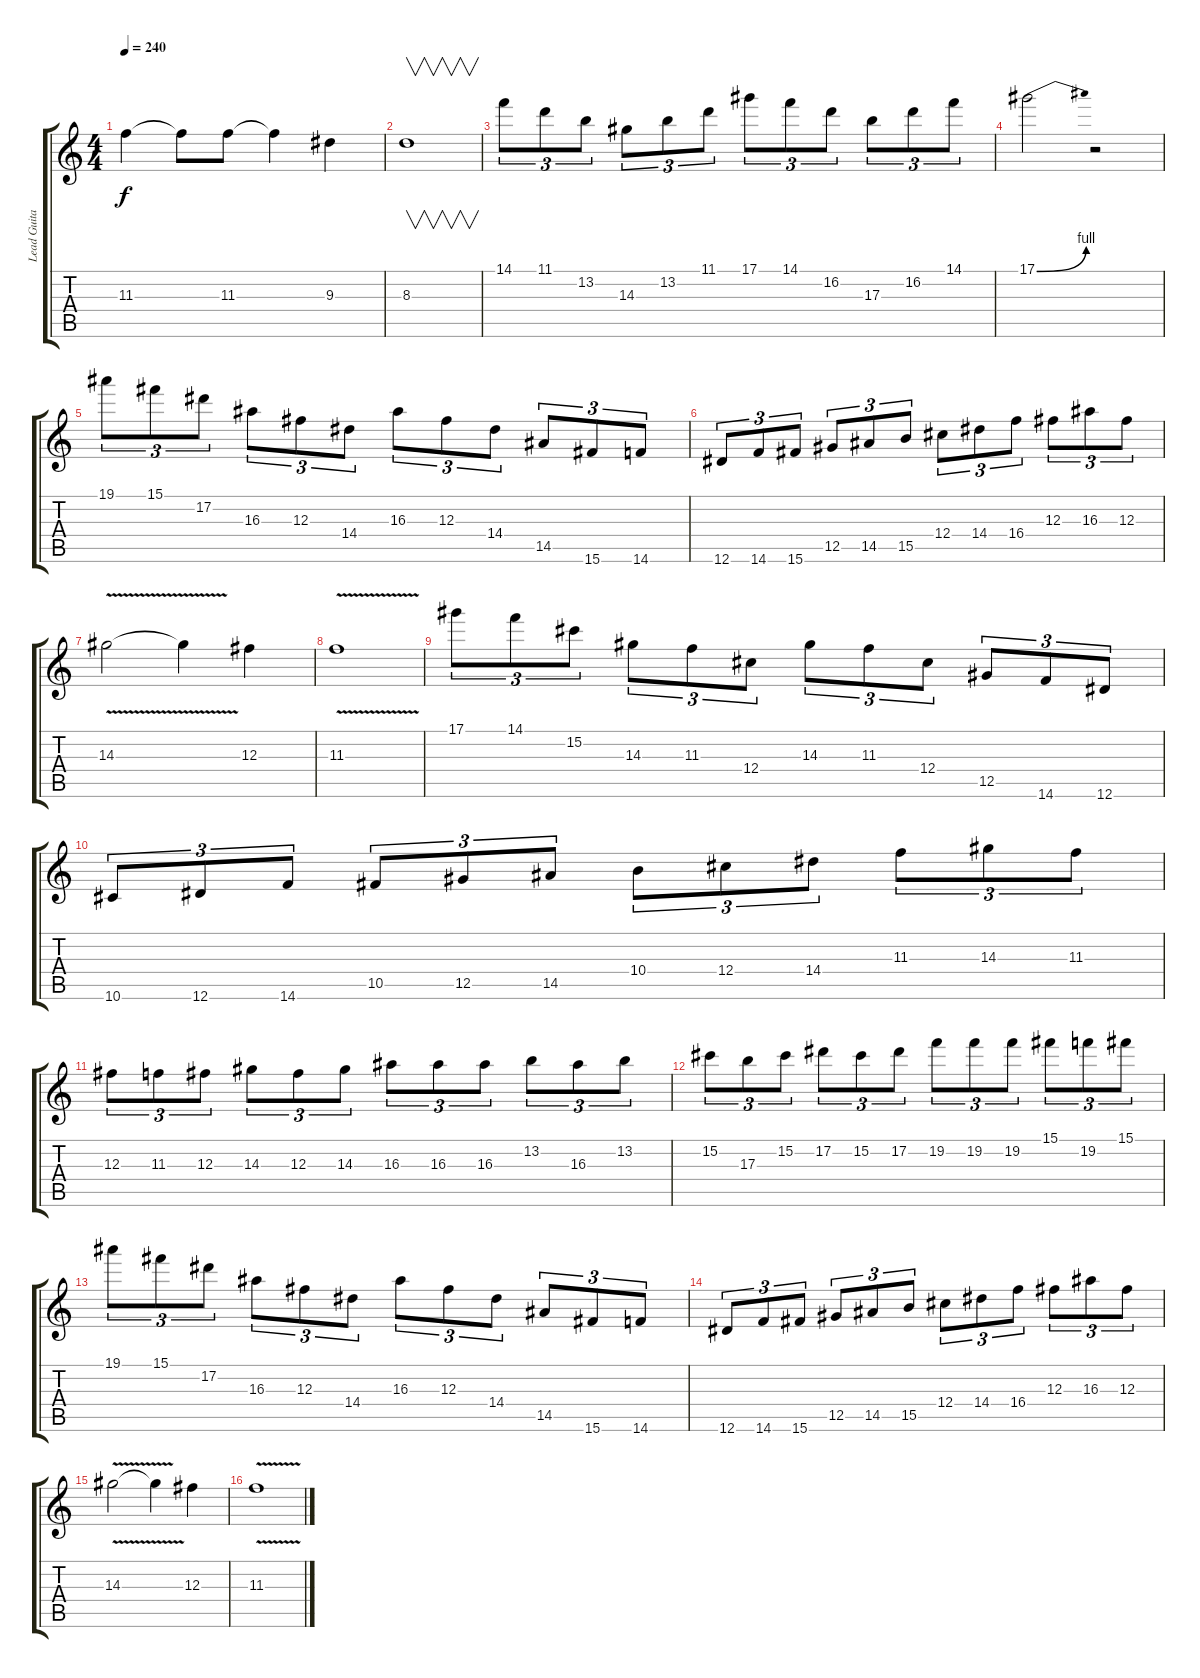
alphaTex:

\track ("Lead Guitar" "Lead Guita") {instrument distortionguitar}
\staff {score tabs}
\tuning (Eb4 Bb3 Gb3 Db3 Ab2 Eb2) {hide}
\ts (4 4)
\tempo 240
\clef g2
\ks c
11.3.4{dy f} 11.3{t}.8 11.3.8 11.3{t}.4 9.3.4 |
8.3.1{v} |
14.1.8{tu (3 2)} 11.1.8{tu (3 2)} 13.2.8{tu (3 2)} 14.3.8{tu (3 2)} 13.2.8{tu (3 2)} 11.1.8{tu (3 2)} 17.1.8{tu (3 2)} 14.1.8{tu (3 2)} 16.2.8{tu (3 2)} 17.3.8{tu (3 2)} 16.2.8{tu (3 2)} 14.1.8{tu (3 2)} |
17.1{be (bend 0 0 60 4)}.2 r.2 |
19.1.8{tu (3 2)} 15.1.8{tu (3 2)} 17.2.8{tu (3 2)} 16.3.8{tu (3 2)} 12.3.8{tu (3 2)} 14.4.8{tu (3 2)} 16.3.8{tu (3 2)} 12.3.8{tu (3 2)} 14.4.8{tu (3 2)} 14.5.8{tu (3 2)} 15.6.8{tu (3 2)} 14.6.8{tu (3 2)} |
12.6.8{tu (3 2)} 14.6.8{tu (3 2)} 15.6.8{tu (3 2)} 12.5.8{tu (3 2)} 14.5.8{tu (3 2)} 15.5.8{tu (3 2)} 12.4.8{tu (3 2)} 14.4.8{tu (3 2)} 16.4.8{tu (3 2)} 12.3.8{tu (3 2)} 16.3.8{tu (3 2)} 12.3.8{tu (3 2)} |
14.3{v}.2 14.3{v t}.4 12.3.4 |
11.3{v}.1 |
17.1.8{tu (3 2)} 14.1.8{tu (3 2)} 15.2.8{tu (3 2)} 14.3.8{tu (3 2)} 11.3.8{tu (3 2)} 12.4.8{tu (3 2)} 14.3.8{tu (3 2)} 11.3.8{tu (3 2)} 12.4.8{tu (3 2)} 12.5.8{tu (3 2)} 14.6.8{tu (3 2)} 12.6.8{tu (3 2)} |
10.6.8{tu (3 2)} 12.6.8{tu (3 2)} 14.6.8{tu (3 2)} 10.5.8{tu (3 2)} 12.5.8{tu (3 2)} 14.5.8{tu (3 2)} 10.4.8{tu (3 2)} 12.4.8{tu (3 2)} 14.4.8{tu (3 2)} 11.3.8{tu (3 2)} 14.3.8{tu (3 2)} 11.3.8{tu (3 2)} |
12.3.8{tu (3 2)} 11.3.8{tu (3 2)} 12.3.8{tu (3 2)} 14.3.8{tu (3 2)} 12.3.8{tu (3 2)} 14.3.8{tu (3 2)} 16.3.8{tu (3 2)} 16.3.8{tu (3 2)} 16.3.8{tu (3 2)} 13.2.8{tu (3 2)} 16.3.8{tu (3 2)} 13.2.8{tu (3 2)} |
15.2.8{tu (3 2)} 17.3.8{tu (3 2)} 15.2.8{tu (3 2)} 17.2.8{tu (3 2)} 15.2.8{tu (3 2)} 17.2.8{tu (3 2)} 19.2.8{tu (3 2)} 19.2.8{tu (3 2)} 19.2.8{tu (3 2)} 15.1.8{tu (3 2)} 19.2.8{tu (3 2)} 15.1.8{tu (3 2)} |
19.1.8{tu (3 2)} 15.1.8{tu (3 2)} 17.2.8{tu (3 2)} 16.3.8{tu (3 2)} 12.3.8{tu (3 2)} 14.4.8{tu (3 2)} 16.3.8{tu (3 2)} 12.3.8{tu (3 2)} 14.4.8{tu (3 2)} 14.5.8{tu (3 2)} 15.6.8{tu (3 2)} 14.6.8{tu (3 2)} |
12.6.8{tu (3 2)} 14.6.8{tu (3 2)} 15.6.8{tu (3 2)} 12.5.8{tu (3 2)} 14.5.8{tu (3 2)} 15.5.8{tu (3 2)} 12.4.8{tu (3 2)} 14.4.8{tu (3 2)} 16.4.8{tu (3 2)} 12.3.8{tu (3 2)} 16.3.8{tu (3 2)} 12.3.8{tu (3 2)} |
14.3{v}.2 14.3{v t}.4 12.3.4 |
11.3{v}.1
